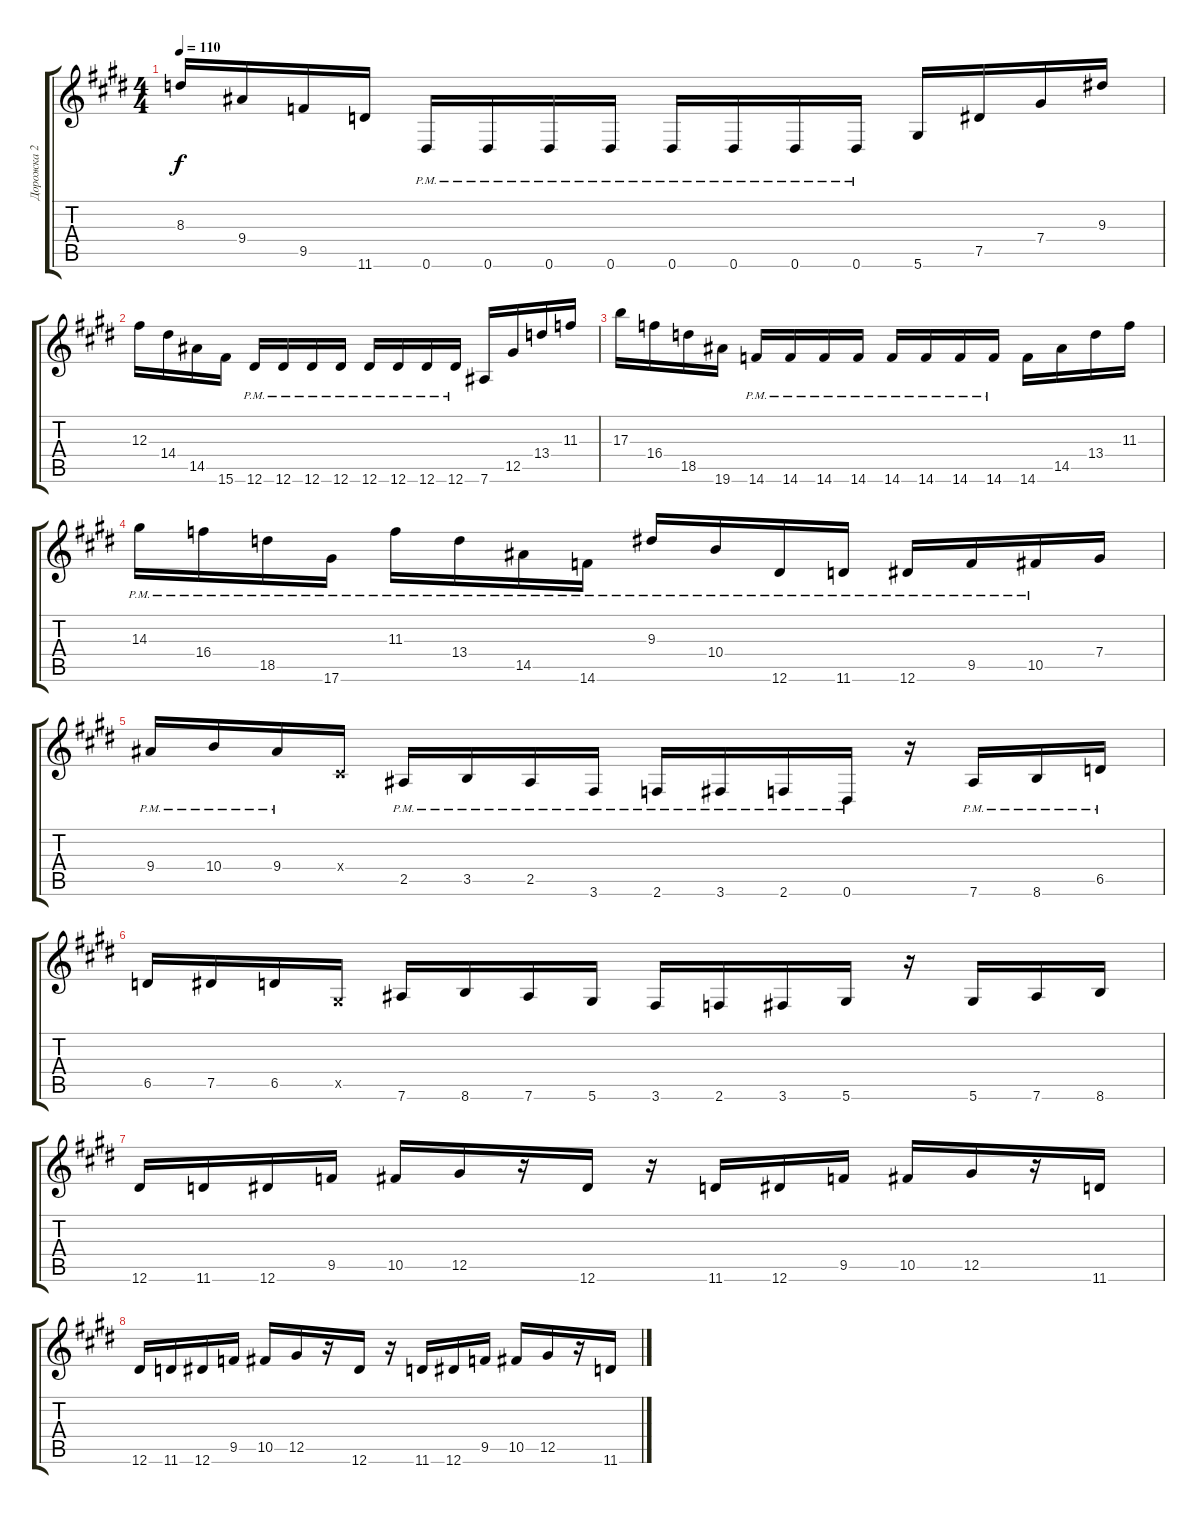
\track ("Дорожка 2" "Дорожка 2") {instrument overdrivenguitar}
\staff {score tabs}
\tuning (Eb4 Bb3 Gb3 Db3 Ab2 Eb2) {hide}
\ts (4 4)
\tempo 110
\clef g2
\ks e
8.3.16{dy f} 9.4.16 9.5.16 11.6.16 0.6{pm}.16 0.6{pm}.16 0.6{pm}.16 0.6{pm}.16 0.6{pm}.16 0.6{pm}.16 0.6{pm}.16 0.6{pm}.16 5.6.16 7.5.16 7.4.16 9.3.16 |
12.3.16 14.4.16 14.5.16 15.6.16 12.6{pm}.16 12.6{pm}.16 12.6{pm}.16 12.6{pm}.16 12.6{pm}.16 12.6{pm}.16 12.6{pm}.16 12.6{pm}.16 7.6.16 12.5.16 13.4.16 11.3.16 |
17.3.16 16.4.16 18.5.16 19.6.16 14.6{pm}.16 14.6{pm}.16 14.6{pm}.16 14.6{pm}.16 14.6{pm}.16 14.6{pm}.16 14.6{pm}.16 14.6{pm}.16 14.6.16 14.5.16 13.4.16 11.3.16 |
14.3{pm}.16 16.4{pm}.16 18.5{pm}.16 17.6{pm}.16 11.3{pm}.16 13.4{pm}.16 14.5{pm}.16 14.6{pm}.16 9.3{pm}.16 10.4{pm}.16 12.6{pm}.16 11.6{pm}.16 12.6{pm}.16 9.5{pm}.16 10.5{pm}.16 7.4.16 |
9.4{pm}.16 10.4{pm}.16 9.4{pm}.16 0.4{x}.16 2.5{pm}.16 3.5{pm}.16 2.5{pm}.16 3.6{pm}.16 2.6{pm}.16 3.6{pm}.16 2.6{pm}.16 0.6{pm}.16 r.16 7.6{pm}.16 8.6{pm}.16 6.5{pm}.16 |
6.5.16 7.5.16 6.5.16 0.5{x}.16 7.6.16 8.6.16 7.6.16 5.6.16 3.6.16 2.6.16 3.6.16 5.6.16 r.16 5.6.16 7.6.16 8.6.16 |
12.6.16 11.6.16 12.6.16 9.5.16 10.5.16 12.5.16 r.16 12.6.16 r.16 11.6.16 12.6.16 9.5.16 10.5.16 12.5.16 r.16 11.6.16 |
12.6.16 11.6.16 12.6.16 9.5.16 10.5.16 12.5.16 r.16 12.6.16 r.16 11.6.16 12.6.16 9.5.16 10.5.16 12.5.16 r.16 11.6.16
